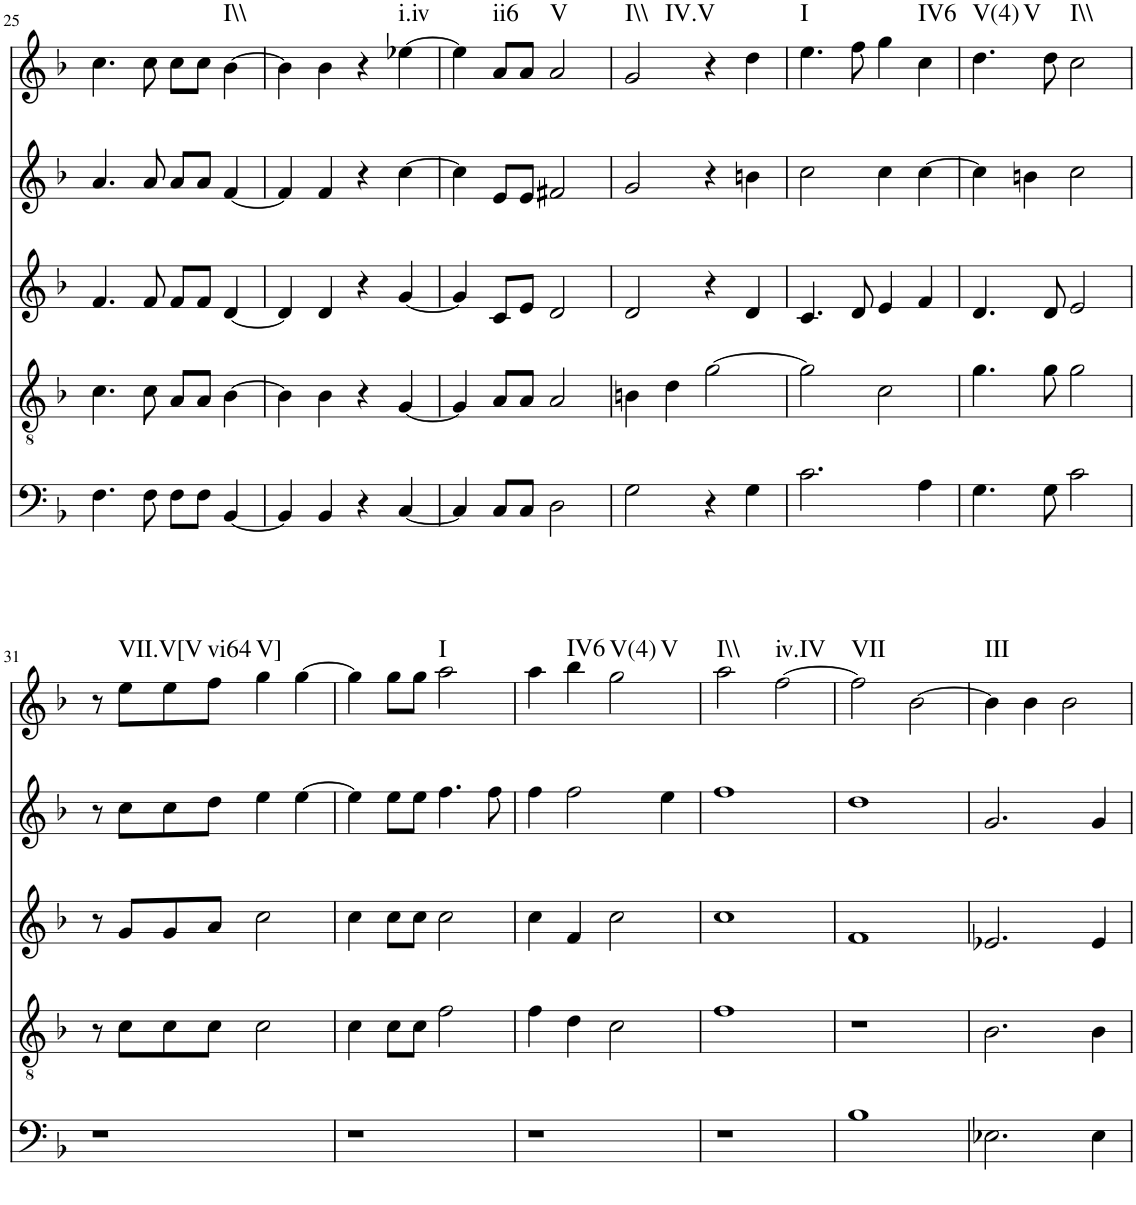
**kern	**kern	**kern	**kern	**kern	**harte
*part5	*part4	*part3	*part2	*part1	*part1
*staff5	*staff4	*staff3	*staff2	*staff1	*
*I"vox	*I"vox	*I"vox	*I"vox	*I"vox	*
!!LO:PB:g=z
*clefF4	*clefGv2	*clefG2	*clefG2	*clefG2	*
*k[b-]	*k[b-]	*k[b-]	*k[b-]	*k[b-]	*
*M4/4	*M4/4	*M4/4	*M4/4	*M4/4	*
=25	=25	=25	=25	=25	=25
4.F\	4.c\	4.f/	4.a/	4.cc\	.
8F\	8c\	8f/	8a/	8cc\	.
8F\L	8A/L	8f/L	8a/L	8cc\L	.
8F\J	8A/J	8f/J	8a/J	8cc\J	.
!	!	!	!	!	!LO:H:kt=I\\
[4BB-/	[4B-\	[4d/	[4f/	[4b-\	N
=26	=26	=26	=26	=26	=26
4BB-/]	4B-\]	4d/]	4f/]	4b-\]	.
4BB-/	4B-\	4d/	4f/	4b-\	.
4r	4r	4r	4r	4r	.
!	!	!	!	!	!LO:H:kt=i.iv
[4C/	[4G/	[4g/	[4cc\	[4ee-X\	N
=27	=27	=27	=27	=27	=27
4C/]	4G/]	4g/]	4cc\]	4ee-\]	.
!	!	!	!	!	!LO:H:kt=ii6
8C/L	8A/L	8c/L	8e/L	8a/L	N
8C/J	8A/J	8e/J	8e/J	8a/J	.
!	!	!	!	!	!LO:H:kt=V
2D\	2A/	2d/	2f#X/	2a/	N
=28	=28	=28	=28	=28	=28
!	!	!	!	!	!LO:H:n=1:kt=I\\
!	!	!	!	!	!LO:H:n=2:kt=IV.V
2G\	4Bn\	2d/	2g/	2g/	N N
.	4d\	.	.	.	.
4r	[2g\	4r	4r	4r	.
4G\	.	4d/	4bn\	4dd\	.
=29	=29	=29	=29	=29	=29
!	!	!	!	!	!LO:H:kt=I
2.c\	2g\]	4.c/	2cc\	4.ee\	N
.	.	8d/	.	8ff\	.
.	2c\	4e/	4cc\	4gg\	.
!	!	!	!	!	!LO:H:kt=IV6
4A\	.	4f/	[4cc\	4cc\	N
=30	=30	=30	=30	=30	=30
!	!	!	!	!	!LO:H:n=1:kt=V(4)
!	!	!	!	!	!LO:H:n=2:kt=V
4.G\	4.g\	4.d/	4cc\]	4.dd\	N N
.	.	.	4bn\	.	.
8G\	8g\	8d/	.	8dd\	.
!	!	!	!	!	!LO:H:kt=I\\
2c\	2g\	2e/	2cc\	2cc\	N
!!LO:LB:g=z
=31	=31	=31	=31	=31	=31
1r	8r	8r	8r	8r	.
!	!	!	!	!	!LO:H:kt=VII.V[V
.	8c\L	8g/L	8cc\L	8ee\L	N
.	8c\	8g/	8cc\	8ee\	.
!	!	!	!	!	!LO:H:kt=vi64
.	8c\J	8a/J	8dd\J	8ff\J	N
!	!	!	!	!	!LO:H:kt=V]
.	2c\	2cc\	4ee\	4gg\	N
.	.	.	[4ee\	[4gg\	.
=32	=32	=32	=32	=32	=32
1r	4c\	4cc\	4ee\]	4gg\]	.
.	8c\L	8cc\L	8ee\L	8gg\L	.
.	8c\J	8cc\J	8ee\J	8gg\J	.
!	!	!	!	!	!LO:H:kt=I
.	2f\	2cc\	4.ff\	2aa\	N
.	.	.	8ff\	.	.
=33	=33	=33	=33	=33	=33
1r	4f\	4cc\	4ff\	4aa\	.
!	!	!	!	!	!LO:H:kt=IV6
.	4d\	4f/	2ff\	4bb-\	N
!	!	!	!	!	!LO:H:n=1:kt=V(4)
!	!	!	!	!	!LO:H:n=2:kt=V
.	2c\	2cc\	.	2gg\	N N
.	.	.	4ee\	.	.
=34	=34	=34	=34	=34	=34
!	!	!	!	!	!LO:H:kt=I\\
1r	1f	1cc	1ff	2aa\	N
!	!	!	!	!	!LO:H:kt=iv.IV
.	.	.	.	[2ff\	N
=35	=35	=35	=35	=35	=35
!	!	!	!	!	!LO:H:kt=VII
1B-	1r	1f	1dd	2ff\]	N
.	.	.	.	[2b-\	.
=36	=36	=36	=36	=36	=36
!	!	!	!	!	!LO:H:kt=III
2.E-X\	2.B-\	2.e-X/	2.g/	4b-\]	N
.	.	.	.	4b-\	.
.	.	.	.	2b-\	.
4E-\	4B-\	4e-/	4g/	.	.
=	=	=	=	=	=
*-	*-	*-	*-	*-	*-
